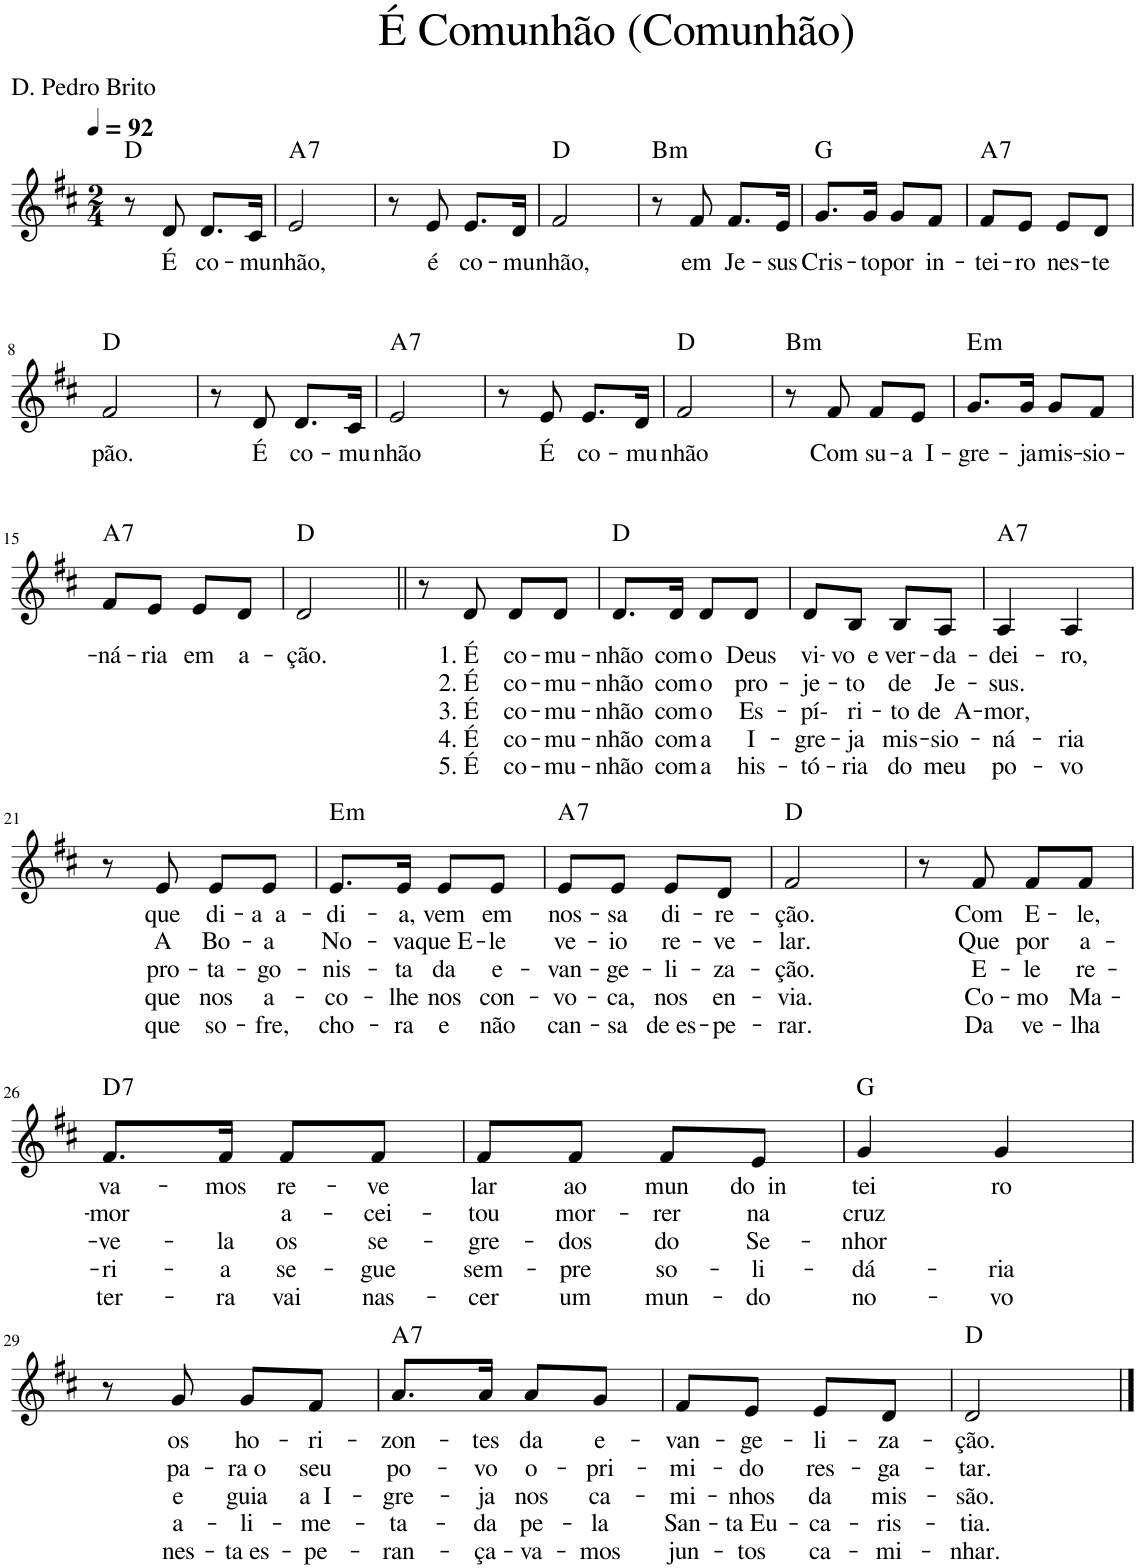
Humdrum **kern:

**kern	**text	**text	**text	**text	**text	**harte
*part1	*part1	*part1	*part1	*part1	*part1	*part1
*staff1	*staff1	*staff1	*staff1	*staff1	*staff1	*
*I"Voz	*	*	*	*	*	*
*I'Vo.	*	*	*	*	*	*
!!LO:PB:g=z
*clefG2	*	*	*	*	*	*
*k[f#c#]	*	*	*	*	*	*
*M2/4	*	*	*	*	*	*
*MM92	*	*	*	*	*	*
=1	=1	=1	=1	=1	=1	=1
!LO:TX:a:t=É Comunhão (Comunhão)	!	!	!	!	!	!
!LO:TX:a:t=D. Pedro Brito	!	!	!	!	!	!
8r	.	.	.	.	.	D:maj
!	!LO:LY:b	!	!	!	!	!
8d/	É	.	.	.	.	.
!	!LO:LY:b	!	!	!	!	!
8.d/L	co-	.	.	.	.	.
!	!LO:LY:b	!	!	!	!	!
16c#/Jk	-mu-	.	.	.	.	.
=2	=2	=2	=2	=2	=2	=2
!	!LO:LY:b	!	!	!	!	!LO:H:kt=7
2e/	nhão,	.	.	.	.	A:7
=3	=3	=3	=3	=3	=3	=3
8r	.	.	.	.	.	.
!	!LO:LY:b	!	!	!	!	!
8e/	é	.	.	.	.	.
!	!LO:LY:b	!	!	!	!	!
8.e/L	co-	.	.	.	.	.
!	!LO:LY:b	!	!	!	!	!
16d/Jk	-mu-	.	.	.	.	.
=4	=4	=4	=4	=4	=4	=4
!	!LO:LY:b	!	!	!	!	!
2f#/	-nhão,	.	.	.	.	D:maj
=5	=5	=5	=5	=5	=5	=5
!	!	!	!	!	!	!LO:H:kt=m
8r	.	.	.	.	.	B:min
!	!LO:LY:b	!	!	!	!	!
8f#/	em	.	.	.	.	.
!	!LO:LY:b	!	!	!	!	!
8.f#/L	Je-	.	.	.	.	.
!	!LO:LY:b	!	!	!	!	!
16e/Jk	-sus	.	.	.	.	.
=6	=6	=6	=6	=6	=6	=6
!	!LO:LY:b	!	!	!	!	!
8.g/L	Cris-	.	.	.	.	G:maj
!	!LO:LY:b	!	!	!	!	!
16g/Jk	-to	.	.	.	.	.
!	!LO:LY:b	!	!	!	!	!
8g/L	por	.	.	.	.	.
!	!LO:LY:b	!	!	!	!	!
8f#/J	in-	.	.	.	.	.
=7	=7	=7	=7	=7	=7	=7
!	!LO:LY:b	!	!	!	!	!LO:H:kt=7
8f#/L	-tei-	.	.	.	.	A:7
!	!LO:LY:b	!	!	!	!	!
8e/J	-ro	.	.	.	.	.
!	!LO:LY:b	!	!	!	!	!
8e/L	nes-	.	.	.	.	.
!	!LO:LY:b	!	!	!	!	!
8d/J	-te	.	.	.	.	.
!!LO:LB:g=z
=8	=8	=8	=8	=8	=8	=8
!	!LO:LY:b	!	!	!	!	!
2f#/	pão.	.	.	.	.	D:maj
=9	=9	=9	=9	=9	=9	=9
8r	.	.	.	.	.	.
!	!LO:LY:b	!	!	!	!	!
8d/	É	.	.	.	.	.
!	!LO:LY:b	!	!	!	!	!
8.d/L	co-	.	.	.	.	.
!	!LO:LY:b	!	!	!	!	!
16c#/Jk	-mu-	.	.	.	.	.
=10	=10	=10	=10	=10	=10	=10
!	!LO:LY:b	!	!	!	!	!LO:H:kt=7
2e/	-nhão	.	.	.	.	A:7
=11	=11	=11	=11	=11	=11	=11
8r	.	.	.	.	.	.
!	!LO:LY:b	!	!	!	!	!
8e/	É	.	.	.	.	.
!	!LO:LY:b	!	!	!	!	!
8.e/L	co-	.	.	.	.	.
!	!LO:LY:b	!	!	!	!	!
16d/Jk	-mu-	.	.	.	.	.
=12	=12	=12	=12	=12	=12	=12
!	!LO:LY:b	!	!	!	!	!
2f#/	-nhão	.	.	.	.	D:maj
=13	=13	=13	=13	=13	=13	=13
!	!	!	!	!	!	!LO:H:kt=m
8r	.	.	.	.	.	B:min
!	!LO:LY:b	!	!	!	!	!
8f#/	Com	.	.	.	.	.
!	!LO:LY:b	!	!	!	!	!
8f#/L	su-	.	.	.	.	.
!	!LO:LY:b	!	!	!	!	!
8e/J	-a I-	.	.	.	.	.
=14	=14	=14	=14	=14	=14	=14
!	!LO:LY:b	!	!	!	!	!LO:H:kt=m
8.g/L	-gre-	.	.	.	.	E:min
!	!LO:LY:b	!	!	!	!	!
16g/Jk	-ja	.	.	.	.	.
!	!LO:LY:b	!	!	!	!	!
8g/L	mis-	.	.	.	.	.
!	!LO:LY:b	!	!	!	!	!
8f#/J	-sio-	.	.	.	.	.
!!LO:LB:g=z
=15	=15	=15	=15	=15	=15	=15
!	!LO:LY:b	!	!	!	!	!LO:H:kt=7
8f#/L	-ná-	.	.	.	.	A:7
!	!LO:LY:b	!	!	!	!	!
8e/J	-ria	.	.	.	.	.
!	!LO:LY:b	!	!	!	!	!
8e/L	em	.	.	.	.	.
!	!LO:LY:b	!	!	!	!	!
8d/J	a-	.	.	.	.	.
=16	=16	=16	=16	=16	=16	=16
!	!LO:LY:b	!	!	!	!	!
2d/	-ção.	.	.	.	.	D:maj
=17||	=17||	=17||	=17||	=17||	=17||	=17||
8r	.	.	.	.	.	.
!	!LO:LY:b	!LO:LY:b	!LO:LY:b	!LO:LY:b	!LO:LY:b	!
8d/	1. É	2. É	3. É	4. É	5. É	.
!	!LO:LY:b	!LO:LY:b	!LO:LY:b	!LO:LY:b	!LO:LY:b	!
8d/L	co-	co-	co-	co-	co-	.
!	!LO:LY:b	!LO:LY:b	!LO:LY:b	!LO:LY:b	!LO:LY:b	!
8d/J	-mu-	-mu-	-mu-	-mu-	-mu-	.
=18	=18	=18	=18	=18	=18	=18
!	!LO:LY:b	!LO:LY:b	!LO:LY:b	!LO:LY:b	!LO:LY:b	!
8.d/L	-nhão	-nhão	-nhão	-nhão	-nhão	D:maj
!	!LO:LY:b	!LO:LY:b	!LO:LY:b	!LO:LY:b	!LO:LY:b	!
16d/Jk	com	com	com	com	com	.
!	!LO:LY:b	!LO:LY:b	!LO:LY:b	!LO:LY:b	!LO:LY:b	!
8d/L	o	o	o	a	a	.
!	!LO:LY:b	!LO:LY:b	!LO:LY:b	!LO:LY:b	!LO:LY:b	!
8d/J	Deus	pro-	Es-	I-	his-	.
=19	=19	=19	=19	=19	=19	=19
!	!LO:LY:b	!LO:LY:b	!LO:LY:b	!LO:LY:b	!LO:LY:b	!
8d/L	vi-	-je-	-pí-	-gre-	-tó-	.
!	!LO:LY:b	!LO:LY:b	!LO:LY:b	!LO:LY:b	!LO:LY:b	!
8B/J	-vo e	-to	ri-	-ja	-ria	.
!	!LO:LY:b	!LO:LY:b	!LO:LY:b	!LO:LY:b	!LO:LY:b	!
8B/L	ver-	de	-to	mis-	do	.
!	!LO:LY:b	!LO:LY:b	!LO:LY:b	!LO:LY:b	!LO:LY:b	!
8A/J	-da-	Je-	de A-	-sio-	meu	.
=20	=20	=20	=20	=20	=20	=20
!	!LO:LY:b	!LO:LY:b	!LO:LY:b	!LO:LY:b	!LO:LY:b	!LO:H:kt=7
4A/	dei-	-sus.	mor,	-ná-	po-	A:7
!	!LO:LY:b	!	!	!LO:LY:b	!LO:LY:b	!
4A/	-ro,	.	.	-ria	-vo	.
!!LO:LB:g=z
=21	=21	=21	=21	=21	=21	=21
8r	.	.	.	.	.	.
!	!LO:LY:b	!LO:LY:b	!LO:LY:b	!LO:LY:b	!LO:LY:b	!
8e/	que	A	pro-	que	que	.
!	!LO:LY:b	!LO:LY:b	!LO:LY:b	!LO:LY:b	!LO:LY:b	!
8e/L	di-	Bo-	-ta-	nos	so-	.
!	!LO:LY:b	!LO:LY:b	!LO:LY:b	!LO:LY:b	!LO:LY:b	!
8e/J	-a a-	-a	-go-	a-	-fre,	.
=22	=22	=22	=22	=22	=22	=22
!	!LO:LY:b	!LO:LY:b	!LO:LY:b	!LO:LY:b	!LO:LY:b	!LO:H:kt=m
8.e/L	-di-	No-	-nis-	-co-	cho-	E:min
!	!LO:LY:b	!LO:LY:b	!LO:LY:b	!LO:LY:b	!LO:LY:b	!
16e/Jk	-a,	-va	-ta	-lhe	-ra	.
!	!LO:LY:b	!LO:LY:b	!LO:LY:b	!LO:LY:b	!LO:LY:b	!
8e/L	vem	que E-	da	nos	e	.
!	!LO:LY:b	!LO:LY:b	!LO:LY:b	!LO:LY:b	!LO:LY:b	!
8e/J	em	-le	e-	con-	não	.
=23	=23	=23	=23	=23	=23	=23
!	!LO:LY:b	!LO:LY:b	!LO:LY:b	!LO:LY:b	!LO:LY:b	!LO:H:kt=7
8e/L	nos-	ve-	-van-	-vo-	can-	A:7
!	!LO:LY:b	!LO:LY:b	!LO:LY:b	!LO:LY:b	!LO:LY:b	!
8e/J	-sa	-io	-ge-	-ca,	-sa	.
!	!LO:LY:b	!LO:LY:b	!LO:LY:b	!LO:LY:b	!LO:LY:b	!
8e/L	di-	re-	-li-	nos	de es-	.
!	!LO:LY:b	!LO:LY:b	!LO:LY:b	!LO:LY:b	!LO:LY:b	!
8d/J	-re-	-ve-	-za-	en-	-pe-	.
=24	=24	=24	=24	=24	=24	=24
!	!LO:LY:b	!LO:LY:b	!LO:LY:b	!LO:LY:b	!LO:LY:b	!
2f#/	-ção.	-lar.	-ção.	-via.	-rar.	D:maj
=25	=25	=25	=25	=25	=25	=25
8r	.	.	.	.	.	.
!	!LO:LY:b	!LO:LY:b	!LO:LY:b	!LO:LY:b	!LO:LY:b	!
8f#/	Com	Que	E-	Co-	Da	.
!	!LO:LY:b	!LO:LY:b	!LO:LY:b	!LO:LY:b	!LO:LY:b	!
8f#/L	E-	por	-le	-mo	ve-	.
!	!LO:LY:b	!LO:LY:b	!LO:LY:b	!LO:LY:b	!LO:LY:b	!
8f#/J	-le,	a-	re-	Ma-	-lha	.
!!LO:LB:g=z
=26	=26	=26	=26	=26	=26	=26
!	!LO:LY:b	!LO:LY:b	!LO:LY:b	!LO:LY:b	!LO:LY:b	!LO:H:kt=7
8.f#/L	va-	-mor	-ve-	-ri-	ter-	D:7
!	!LO:LY:b	!	!LO:LY:b	!LO:LY:b	!LO:LY:b	!
16f#/Jk	-mos	.	-la	-a	-ra	.
!	!LO:LY:b	!LO:LY:b	!LO:LY:b	!LO:LY:b	!LO:LY:b	!
8f#/L	re-	a-	os	se-	vai	.
!	!LO:LY:b	!LO:LY:b	!LO:LY:b	!LO:LY:b	!LO:LY:b	!
8f#/J	-ve	-cei-	se-	-gue	nas-	.
=27	=27	=27	=27	=27	=27	=27
!	!LO:LY:b	!LO:LY:b	!LO:LY:b	!LO:LY:b	!LO:LY:b	!
8f#/L	lar	-tou	-gre-	sem-	-cer	.
!	!LO:LY:b	!LO:LY:b	!LO:LY:b	!LO:LY:b	!LO:LY:b	!
8f#/J	ao	mor-	-dos	-pre	um	.
!	!LO:LY:b	!LO:LY:b	!LO:LY:b	!LO:LY:b	!LO:LY:b	!
8f#/L	mun	-rer	do	so-	mun-	.
!	!LO:LY:b	!LO:LY:b	!LO:LY:b	!LO:LY:b	!LO:LY:b	!
8e/J	do in	na	Se-	-li-	-do	.
=28	=28	=28	=28	=28	=28	=28
!	!LO:LY:b	!LO:LY:b	!LO:LY:b	!LO:LY:b	!LO:LY:b	!
4g/	tei	cruz	-nhor	-dá-	no-	G:maj
!	!LO:LY:b	!	!	!LO:LY:b	!LO:LY:b	!
4g/	ro	.	.	-ria	-vo	.
!!LO:LB:g=z
=29	=29	=29	=29	=29	=29	=29
8r	.	.	.	.	.	.
!	!LO:LY:b	!LO:LY:b	!LO:LY:b	!LO:LY:b	!LO:LY:b	!
8g/	os	-pa-	e	a-	nes-	.
!	!LO:LY:b	!LO:LY:b	!LO:LY:b	!LO:LY:b	!LO:LY:b	!
8g/L	ho-	-ra o	guia	-li-	-ta es-	.
!	!LO:LY:b	!LO:LY:b	!LO:LY:b	!LO:LY:b	!LO:LY:b	!
8f#/J	-ri-	seu	a I-	-me-	pe-	.
=30	=30	=30	=30	=30	=30	=30
!	!LO:LY:b	!LO:LY:b	!LO:LY:b	!LO:LY:b	!LO:LY:b	!LO:H:kt=7
8.a/L	-zon-	po-	-gre-	-ta-	-ran-	A:7
!	!LO:LY:b	!LO:LY:b	!LO:LY:b	!LO:LY:b	!LO:LY:b	!
16a/Jk	-tes	-vo	-ja	-da	-ça-	.
!	!LO:LY:b	!LO:LY:b	!LO:LY:b	!LO:LY:b	!LO:LY:b	!
8a/L	da	o-	nos	pe-	-va-	.
!	!LO:LY:b	!LO:LY:b	!LO:LY:b	!LO:LY:b	!LO:LY:b	!
8g/J	e-	-pri-	ca-	-la	-mos	.
=31	=31	=31	=31	=31	=31	=31
!	!LO:LY:b	!LO:LY:b	!LO:LY:b	!LO:LY:b	!LO:LY:b	!
8f#/L	-van-	-mi-	-mi-	San-	jun-	.
!	!LO:LY:b	!LO:LY:b	!LO:LY:b	!LO:LY:b	!LO:LY:b	!
8e/J	-ge-	-do	-nhos	-ta Eu-	-tos	.
!	!LO:LY:b	!LO:LY:b	!LO:LY:b	!LO:LY:b	!LO:LY:b	!
8e/L	-li-	res-	da	-ca-	ca-	.
!	!LO:LY:b	!LO:LY:b	!LO:LY:b	!LO:LY:b	!LO:LY:b	!
8d/J	-za-	-ga-	mis-	-ris-	-mi-	.
=32	=32	=32	=32	=32	=32	=32
!	!LO:LY:b	!LO:LY:b	!LO:LY:b	!LO:LY:b	!LO:LY:b	!
2d/	-ção.	-tar.	-são.	-tia.	-nhar.	D:maj
==	==	==	==	==	==	==
*-	*-	*-	*-	*-	*-	*-
